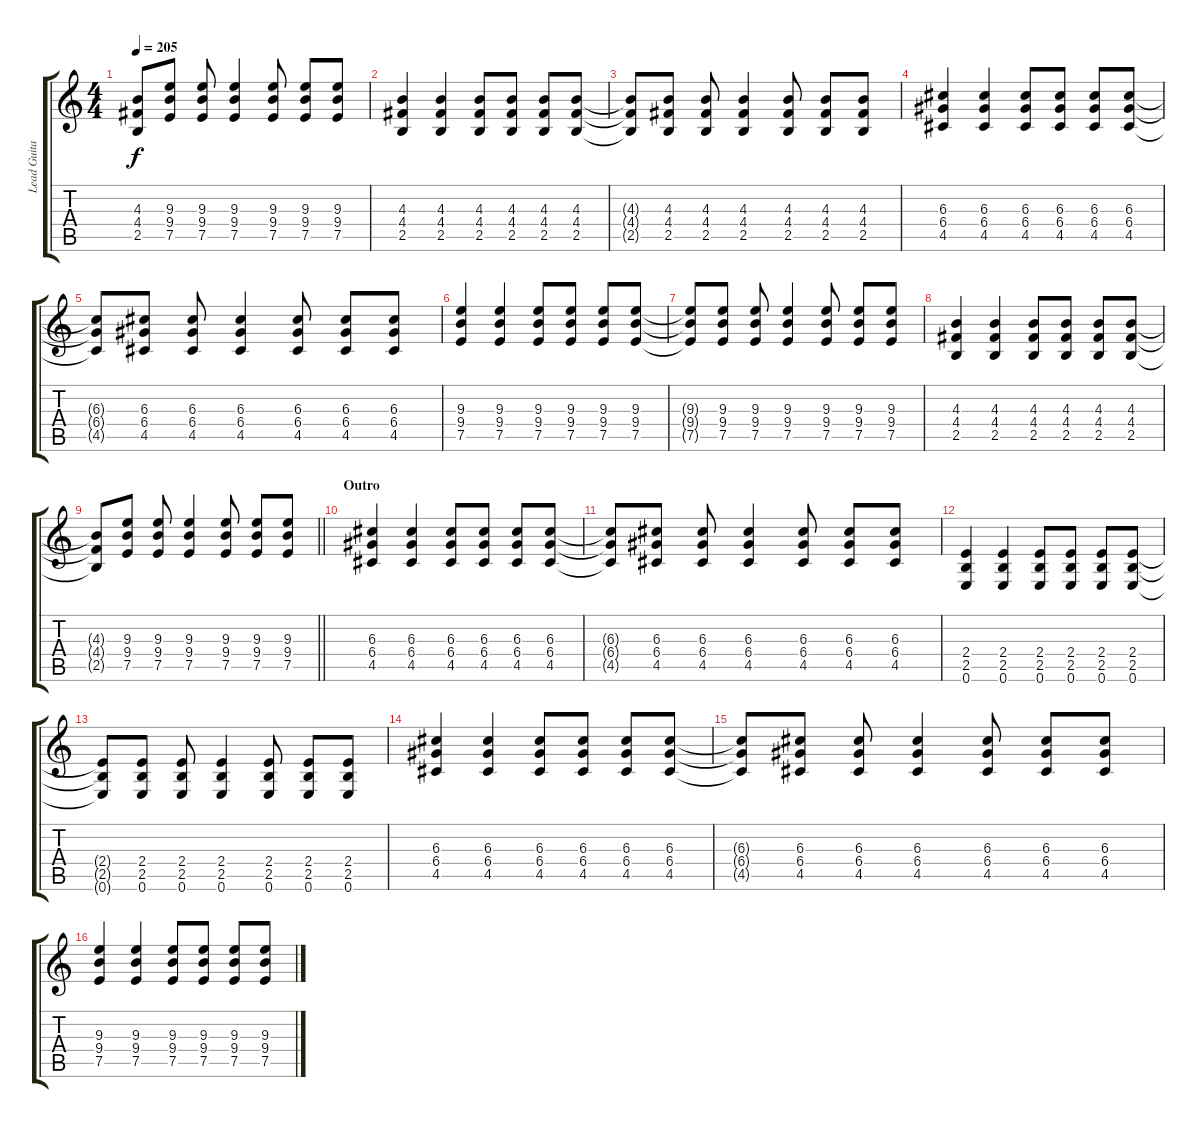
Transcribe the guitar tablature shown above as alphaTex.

\track ("Lead Guitar" "Lead Guita") {instrument distortionguitar}
\staff {score tabs}
\tuning (E4 B3 G3 D3 A2 E2) {hide}
\ts (4 4)
\tempo 205
\clef g2
\ks c
(4.3{t} 4.4{t} 2.5{t}).8{dy f} (9.3 9.4 7.5).8 (9.3 9.4 7.5).8 (9.3 9.4 7.5).4 (9.3 9.4 7.5).8 (9.3 9.4 7.5).8 (9.3 9.4 7.5).8 |
(4.3 4.4 2.5).4 (4.3 4.4 2.5).4 (4.3 4.4 2.5).8 (4.3 4.4 2.5).8 (4.3 4.4 2.5).8 (4.3 4.4 2.5).8 |
(4.3{t} 4.4{t} 2.5{t}).8 (4.3 4.4 2.5).8 (4.3 4.4 2.5).8 (4.3 4.4 2.5).4 (4.3 4.4 2.5).8 (4.3 4.4 2.5).8 (4.3 4.4 2.5).8 |
(6.3 6.4 4.5).4 (6.3 6.4 4.5).4 (6.3 6.4 4.5).8 (6.3 6.4 4.5).8 (6.3 6.4 4.5).8 (6.3 6.4 4.5).8 |
(6.3{t} 6.4{t} 4.5{t}).8 (6.3 6.4 4.5).8 (6.3 6.4 4.5).8 (6.3 6.4 4.5).4 (6.3 6.4 4.5).8 (6.3 6.4 4.5).8 (6.3 6.4 4.5).8 |
(9.3 9.4 7.5).4 (9.3 9.4 7.5).4 (9.3 9.4 7.5).8 (9.3 9.4 7.5).8 (9.3 9.4 7.5).8 (9.3 9.4 7.5).8 |
(9.3{t} 9.4{t} 7.5{t}).8 (9.3 9.4 7.5).8 (9.3 9.4 7.5).8 (9.3 9.4 7.5).4 (9.3 9.4 7.5).8 (9.3 9.4 7.5).8 (9.3 9.4 7.5).8 |
(4.3 4.4 2.5).4 (4.3 4.4 2.5).4 (4.3 4.4 2.5).8 (4.3 4.4 2.5).8 (4.3 4.4 2.5).8 (4.3 4.4 2.5).8 |
\barLineRight lightlight
(4.3{t} 4.4{t} 2.5{t}).8 (9.3 9.4 7.5).8 (9.3 9.4 7.5).8 (9.3 9.4 7.5).4 (9.3 9.4 7.5).8 (9.3 9.4 7.5).8 (9.3 9.4 7.5).8 |
\section ("" "Outro")
(6.3 6.4 4.5).4 (6.3 6.4 4.5).4 (6.3 6.4 4.5).8 (6.3 6.4 4.5).8 (6.3 6.4 4.5).8 (6.3 6.4 4.5).8 |
(6.3{t} 6.4{t} 4.5{t}).8 (6.3 6.4 4.5).8 (6.3 6.4 4.5).8 (6.3 6.4 4.5).4 (6.3 6.4 4.5).8 (6.3 6.4 4.5).8 (6.3 6.4 4.5).8 |
(2.4 2.5 0.6).4 (2.4 2.5 0.6).4 (2.4 2.5 0.6).8 (2.4 2.5 0.6).8 (2.4 2.5 0.6).8 (2.4 2.5 0.6).8 |
(2.4{t} 2.5{t} 0.6{t}).8 (2.4 2.5 0.6).8 (2.4 2.5 0.6).8 (2.4 2.5 0.6).4 (2.4 2.5 0.6).8 (2.4 2.5 0.6).8 (2.4 2.5 0.6).8 |
(6.3 6.4 4.5).4 (6.3 6.4 4.5).4 (6.3 6.4 4.5).8 (6.3 6.4 4.5).8 (6.3 6.4 4.5).8 (6.3 6.4 4.5).8 |
(6.3{t} 6.4{t} 4.5{t}).8 (6.3 6.4 4.5).8 (6.3 6.4 4.5).8 (6.3 6.4 4.5).4 (6.3 6.4 4.5).8 (6.3 6.4 4.5).8 (6.3 6.4 4.5).8 |
(9.3 9.4 7.5).4 (9.3 9.4 7.5).4 (9.3 9.4 7.5).8 (9.3 9.4 7.5).8 (9.3 9.4 7.5).8 (9.3 9.4 7.5).8
